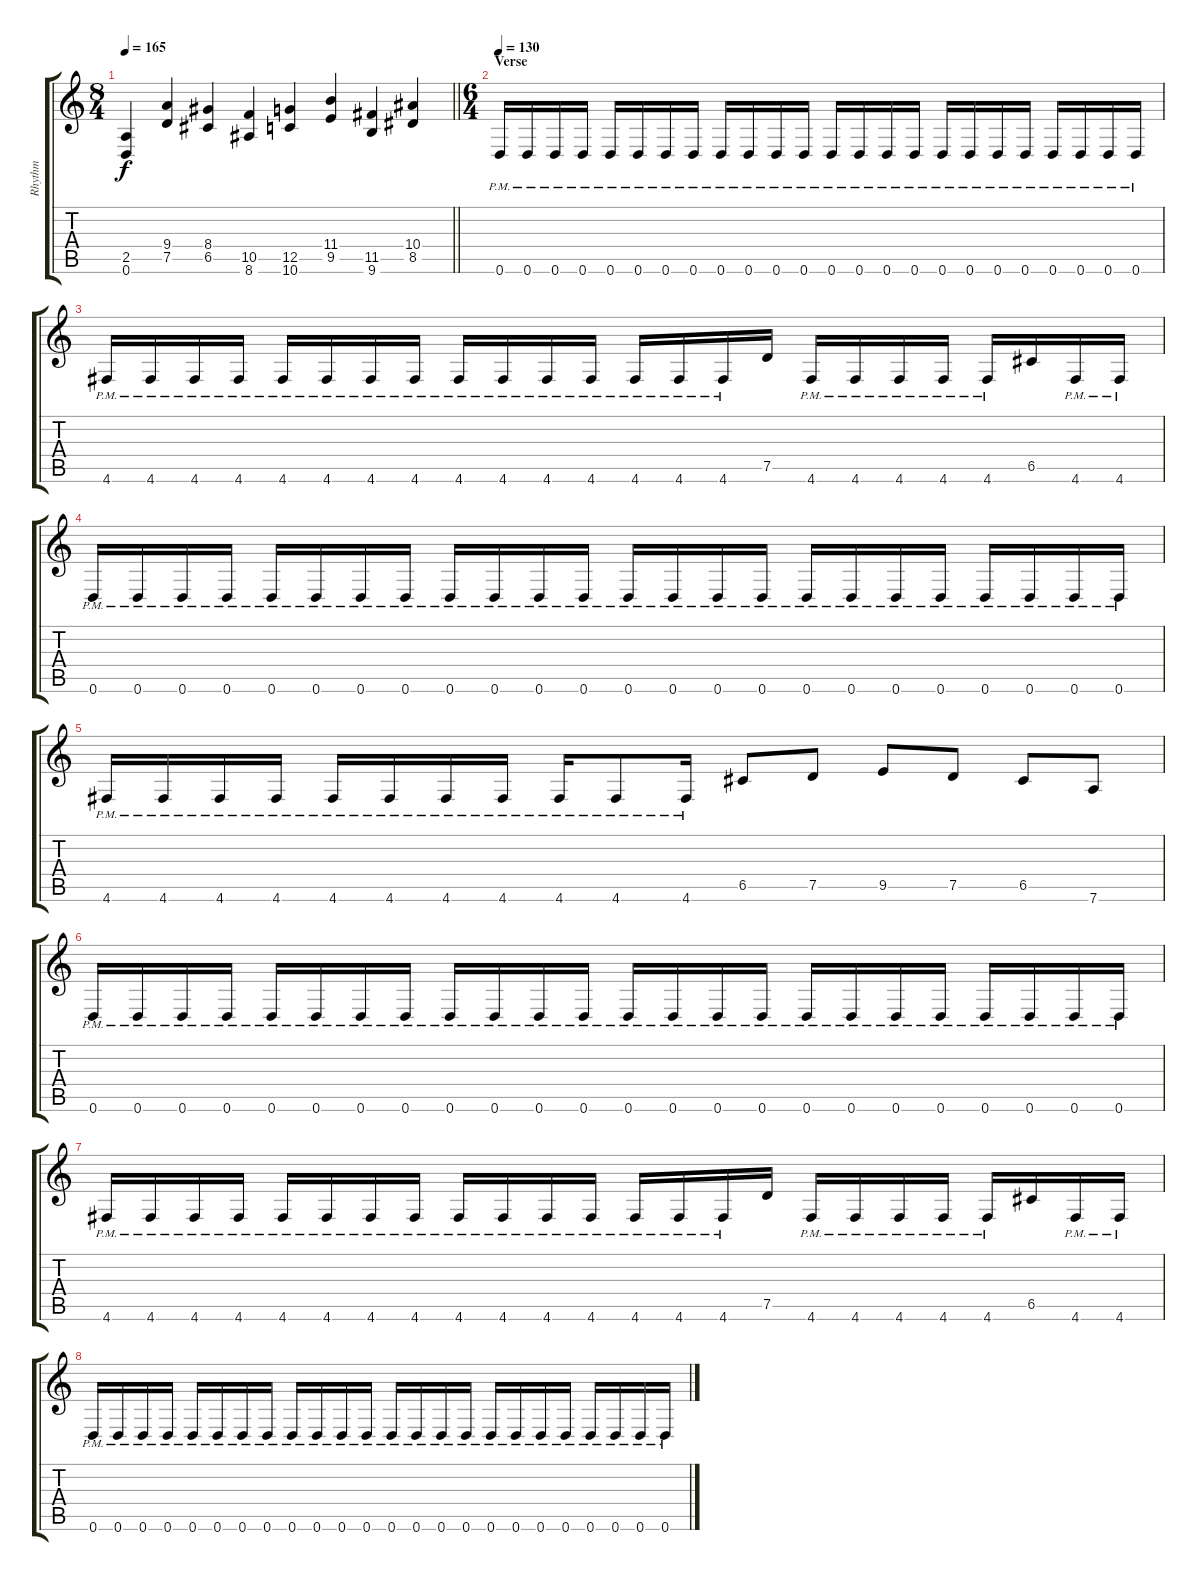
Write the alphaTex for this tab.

\track ("Rhythm" "Rhythm") {instrument distortionguitar}
\staff {score tabs}
\tuning (D4 A3 F3 C3 G2 D2) {hide}
\ts (8 4)
\tempo 165
\clef g2
\barLineRight lightlight
\ks c
(2.5 0.6).4{dy f} (9.4 7.5).4 (8.4 6.5).4 (10.5 8.6).4 (12.5 10.6).4 (11.4 9.5).4 (11.5 9.6).4 (10.4 8.5).4 |
\ts (6 4)
\section ("" "Verse")
\tempo 130
0.6{pm}.16 0.6{pm}.16 0.6{pm}.16 0.6{pm}.16 0.6{pm}.16 0.6{pm}.16 0.6{pm}.16 0.6{pm}.16 0.6{pm}.16 0.6{pm}.16 0.6{pm}.16 0.6{pm}.16 0.6{pm}.16 0.6{pm}.16 0.6{pm}.16 0.6{pm}.16 0.6{pm}.16 0.6{pm}.16 0.6{pm}.16 0.6{pm}.16 0.6{pm}.16 0.6{pm}.16 0.6{pm}.16 0.6{pm}.16 |
4.6{pm}.16 4.6{pm}.16 4.6{pm}.16 4.6{pm}.16 4.6{pm}.16 4.6{pm}.16 4.6{pm}.16 4.6{pm}.16 4.6{pm}.16 4.6{pm}.16 4.6{pm}.16 4.6{pm}.16 4.6{pm}.16 4.6{pm}.16 4.6{pm}.16 7.5.16 4.6{pm}.16 4.6{pm}.16 4.6{pm}.16 4.6{pm}.16 4.6{pm}.16 6.5.16 4.6{pm}.16 4.6{pm}.16 |
0.6{pm}.16 0.6{pm}.16 0.6{pm}.16 0.6{pm}.16 0.6{pm}.16 0.6{pm}.16 0.6{pm}.16 0.6{pm}.16 0.6{pm}.16 0.6{pm}.16 0.6{pm}.16 0.6{pm}.16 0.6{pm}.16 0.6{pm}.16 0.6{pm}.16 0.6{pm}.16 0.6{pm}.16 0.6{pm}.16 0.6{pm}.16 0.6{pm}.16 0.6{pm}.16 0.6{pm}.16 0.6{pm}.16 0.6{pm}.16 |
4.6{pm}.16 4.6{pm}.16 4.6{pm}.16 4.6{pm}.16 4.6{pm}.16 4.6{pm}.16 4.6{pm}.16 4.6{pm}.16 4.6{pm}.16 4.6{pm}.8 4.6{pm}.16 6.5.8 7.5.8 9.5.8 7.5.8 6.5.8 7.6.8 |
0.6{pm}.16 0.6{pm}.16 0.6{pm}.16 0.6{pm}.16 0.6{pm}.16 0.6{pm}.16 0.6{pm}.16 0.6{pm}.16 0.6{pm}.16 0.6{pm}.16 0.6{pm}.16 0.6{pm}.16 0.6{pm}.16 0.6{pm}.16 0.6{pm}.16 0.6{pm}.16 0.6{pm}.16 0.6{pm}.16 0.6{pm}.16 0.6{pm}.16 0.6{pm}.16 0.6{pm}.16 0.6{pm}.16 0.6{pm}.16 |
4.6{pm}.16 4.6{pm}.16 4.6{pm}.16 4.6{pm}.16 4.6{pm}.16 4.6{pm}.16 4.6{pm}.16 4.6{pm}.16 4.6{pm}.16 4.6{pm}.16 4.6{pm}.16 4.6{pm}.16 4.6{pm}.16 4.6{pm}.16 4.6{pm}.16 7.5.16 4.6{pm}.16 4.6{pm}.16 4.6{pm}.16 4.6{pm}.16 4.6{pm}.16 6.5.16 4.6{pm}.16 4.6{pm}.16 |
0.6{pm}.16 0.6{pm}.16 0.6{pm}.16 0.6{pm}.16 0.6{pm}.16 0.6{pm}.16 0.6{pm}.16 0.6{pm}.16 0.6{pm}.16 0.6{pm}.16 0.6{pm}.16 0.6{pm}.16 0.6{pm}.16 0.6{pm}.16 0.6{pm}.16 0.6{pm}.16 0.6{pm}.16 0.6{pm}.16 0.6{pm}.16 0.6{pm}.16 0.6{pm}.16 0.6{pm}.16 0.6{pm}.16 0.6{pm}.16
